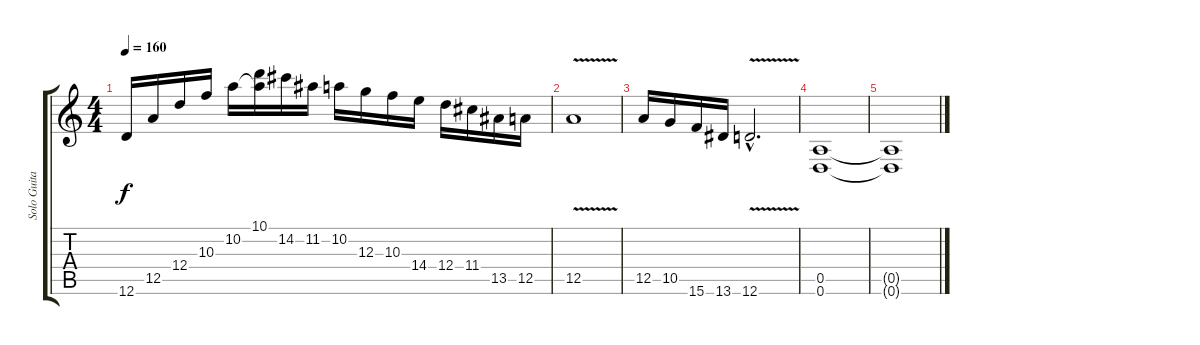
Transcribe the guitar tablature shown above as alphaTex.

\track ("Solo Guitar" "Solo Guita") {instrument overdrivenguitar}
\staff {score tabs}
\tuning (E4 B3 G3 D3 A2 D2) {hide}
\ts (4 4)
\tempo 160
\clef g2
\ks c
12.6.16{dy f} 12.5.16 12.4.16 10.3.16 10.2.16 (10.1 10.2{t}).16 14.2.16 11.2.16 10.2.16 12.3.16 10.3.16 14.4.16 12.4.16 11.4.16 13.5.16 12.5.16 |
12.5{v}.1 |
12.5.16 10.5.16 15.6.16 13.6.16 12.6{v hac}.2{d} |
(0.5 0.6).1 |
(0.5{t} 0.6{t}).1
